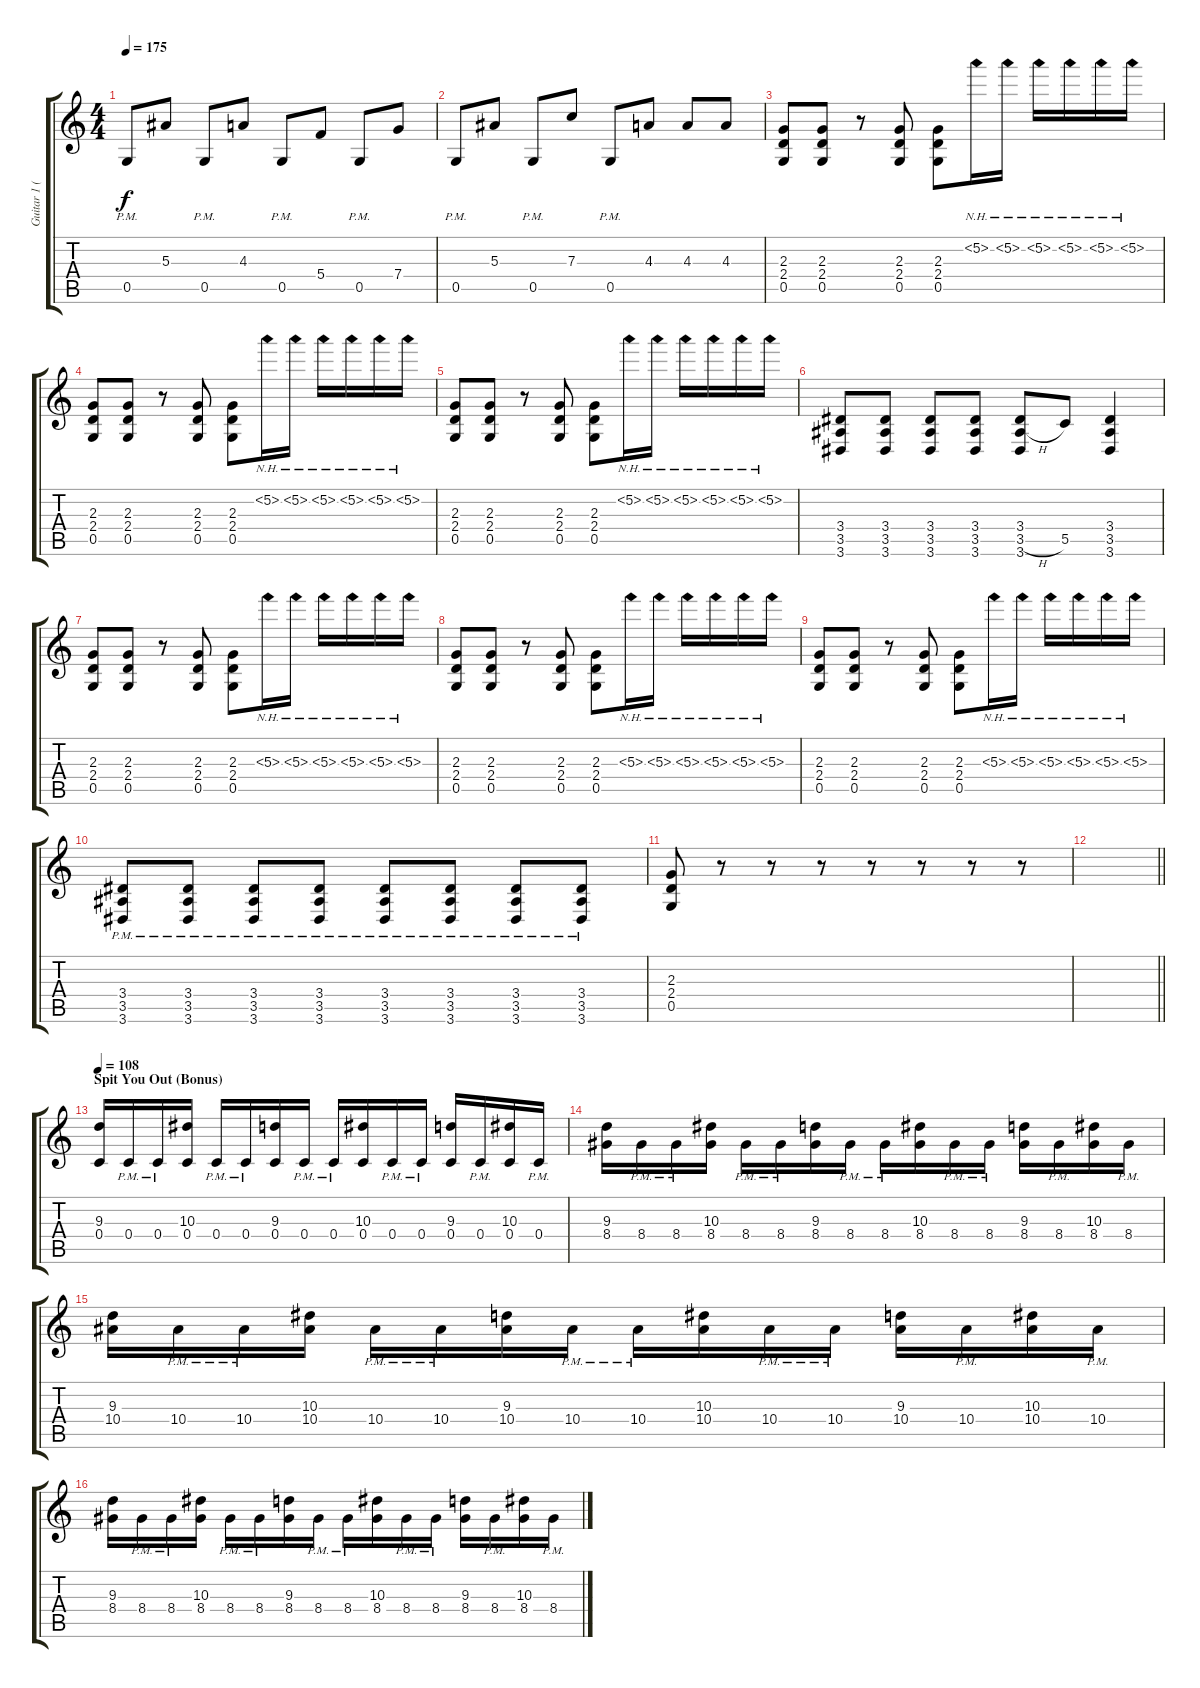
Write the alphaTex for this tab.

\track ("Guitar 1 (Distorted- Tuck)" "Guitar 1 (") {instrument distortionguitar}
\staff {score tabs}
\tuning (D4 A3 F3 C3 G2 C2) {hide}
\ts (4 4)
\tempo 175
\clef g2
\ks c
0.5{pm}.8{dy f} 5.3.8 0.5{pm}.8 4.3.8 0.5{pm}.8 5.4.8 0.5{pm}.8 7.4.8 |
0.5{pm}.8 5.3.8 0.5{pm}.8 7.3.8 0.5{pm}.8 4.3.8 4.3.8 4.3.8 |
(2.3 2.4 0.5).8 (2.3 2.4 0.5).8 r.8 (2.3 2.4 0.5).8 (2.3 2.4 0.5).8 5.2{nh}.16 5.2{nh}.16 5.2{nh}.16 5.2{nh}.16 5.2{nh}.16 5.2{nh}.16 |
(2.3 2.4 0.5).8 (2.3 2.4 0.5).8 r.8 (2.3 2.4 0.5).8 (2.3 2.4 0.5).8 5.2{nh}.16 5.2{nh}.16 5.2{nh}.16 5.2{nh}.16 5.2{nh}.16 5.2{nh}.16 |
(2.3 2.4 0.5).8 (2.3 2.4 0.5).8 r.8 (2.3 2.4 0.5).8 (2.3 2.4 0.5).8 5.2{nh}.16 5.2{nh}.16 5.2{nh}.16 5.2{nh}.16 5.2{nh}.16 5.2{nh}.16 |
(3.4 3.5 3.6).8 (3.4 3.5 3.6).8 (3.4 3.5 3.6).8 (3.4 3.5 3.6).8 (3.4 3.5{h} 3.6).8 5.5.8 (3.4 3.5 3.6).4 |
(2.3 2.4 0.5).8 (2.3 2.4 0.5).8 r.8 (2.3 2.4 0.5).8 (2.3 2.4 0.5).8 5.3{nh}.16 5.3{nh}.16 5.3{nh}.16 5.3{nh}.16 5.3{nh}.16 5.3{nh}.16 |
(2.3 2.4 0.5).8 (2.3 2.4 0.5).8 r.8 (2.3 2.4 0.5).8 (2.3 2.4 0.5).8 5.3{nh}.16 5.3{nh}.16 5.3{nh}.16 5.3{nh}.16 5.3{nh}.16 5.3{nh}.16 |
(2.3 2.4 0.5).8 (2.3 2.4 0.5).8 r.8 (2.3 2.4 0.5).8 (2.3 2.4 0.5).8 5.3{nh}.16 5.3{nh}.16 5.3{nh}.16 5.3{nh}.16 5.3{nh}.16 5.3{nh}.16 |
(3.4{pm} 3.5{pm} 3.6{pm}).8 (3.4{pm} 3.5{pm} 3.6{pm}).8 (3.4{pm} 3.5{pm} 3.6{pm}).8 (3.4{pm} 3.5{pm} 3.6{pm}).8 (3.4{pm} 3.5{pm} 3.6{pm}).8 (3.4{pm} 3.5{pm} 3.6{pm}).8 (3.4{pm} 3.5{pm} 3.6{pm}).8 (3.4{pm} 3.5{pm} 3.6{pm}).8 |
(2.3 2.4 0.5).8 r.8 r.8 r.8 r.8 r.8 r.8 r.8 |
\barLineRight lightlight
|
\section ("" "Spit You Out (Bonus)")
\tempo 108
(9.3 0.4).16 0.4{pm}.16 0.4{pm}.16 (10.3 0.4).16 0.4{pm}.16 0.4{pm}.16 (9.3 0.4).16 0.4{pm}.16 0.4{pm}.16 (10.3 0.4).16 0.4{pm}.16 0.4{pm}.16 (9.3 0.4).16 0.4{pm}.16 (10.3 0.4).16 0.4{pm}.16 |
(9.3 8.4).16 8.4{pm}.16 8.4{pm}.16 (10.3 8.4).16 8.4{pm}.16 8.4{pm}.16 (9.3 8.4).16 8.4{pm}.16 8.4{pm}.16 (10.3 8.4).16 8.4{pm}.16 8.4{pm}.16 (9.3 8.4).16 8.4{pm}.16 (10.3 8.4).16 8.4{pm}.16 |
(9.3 10.4).16 10.4{pm}.16 10.4{pm}.16 (10.3 10.4).16 10.4{pm}.16 10.4{pm}.16 (9.3 10.4).16 10.4{pm}.16 10.4{pm}.16 (10.3 10.4).16 10.4{pm}.16 10.4{pm}.16 (9.3 10.4).16 10.4{pm}.16 (10.3 10.4).16 10.4{pm}.16 |
(9.3 8.4).16 8.4{pm}.16 8.4{pm}.16 (10.3 8.4).16 8.4{pm}.16 8.4{pm}.16 (9.3 8.4).16 8.4{pm}.16 8.4{pm}.16 (10.3 8.4).16 8.4{pm}.16 8.4{pm}.16 (9.3 8.4).16 8.4{pm}.16 (10.3 8.4).16 8.4{pm}.16
